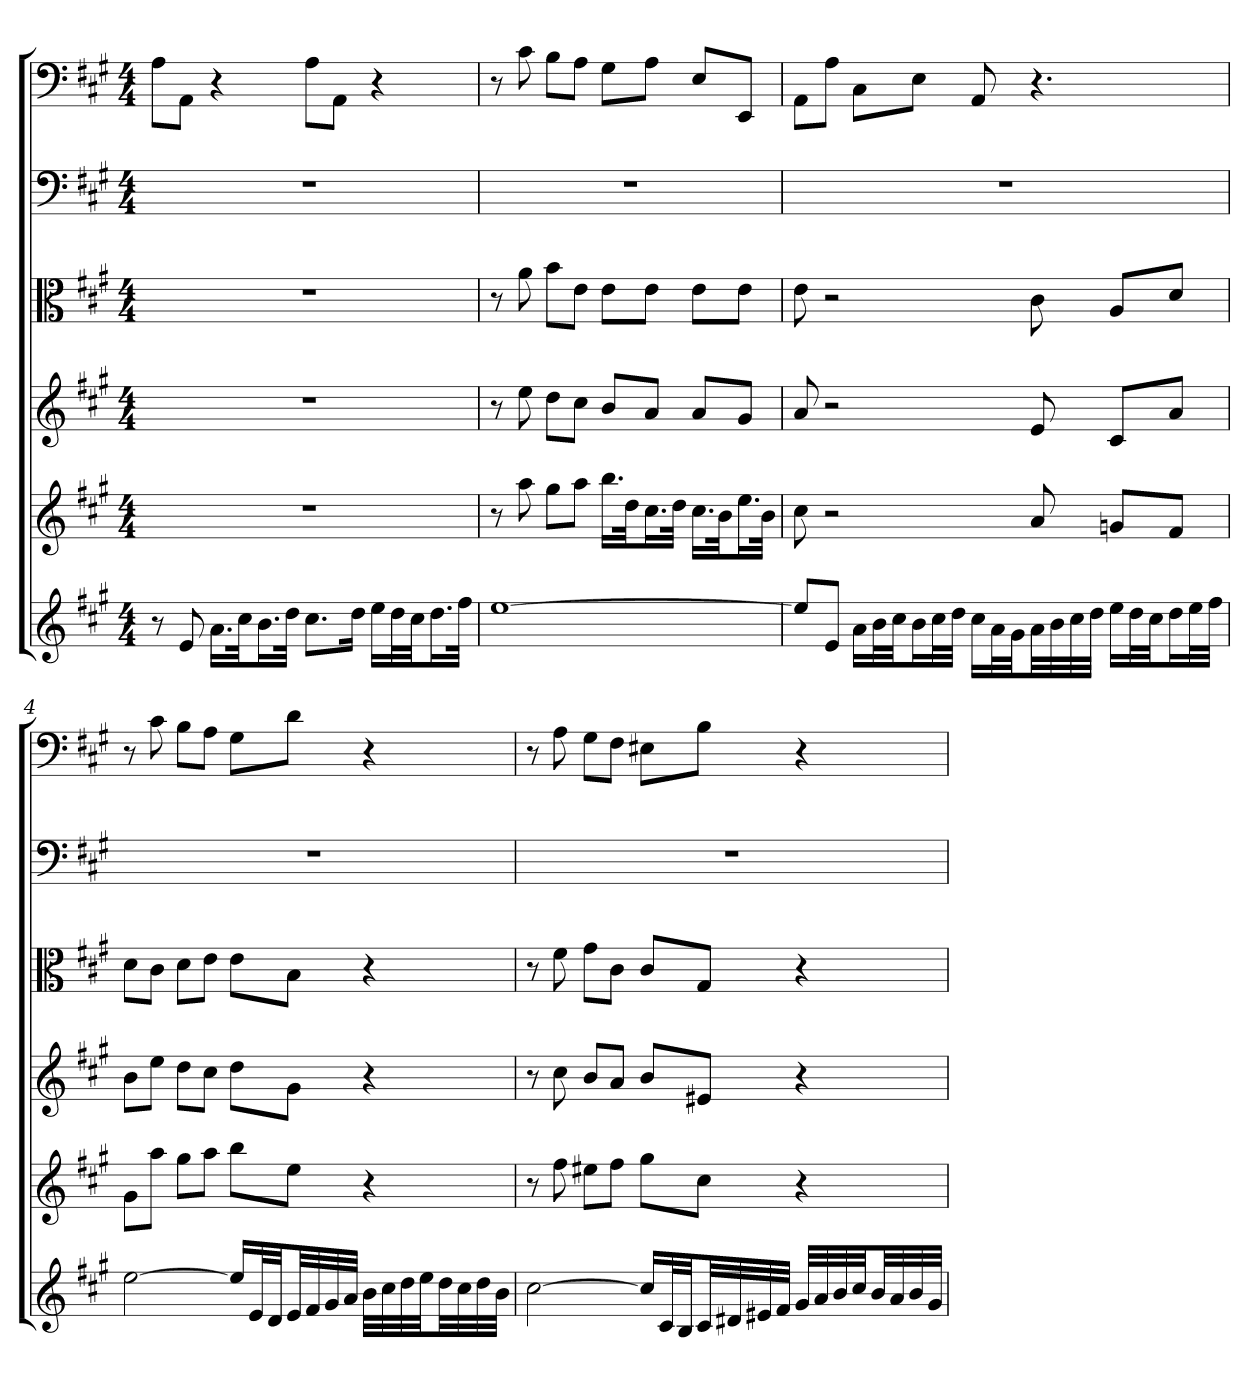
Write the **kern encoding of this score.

**kern	**kern	**kern	**kern	**kern	**kern
*part6	*part5	*part4	*part3	*part2	*part1
*staff6	*staff5	*staff4	*staff3	*staff2	*staff1
*	*	*	*clefC3	*clefF4	*clefF4
*k[f#c#g#]	*k[f#c#g#]	*k[f#c#g#]	*k[f#c#g#]	*k[f#c#g#]	*k[f#c#g#]
*A:	*A:	*A:	*A:	*A:	*A:
*M4/4	*M4/4	*M4/4	*M4/4	*M4/4	*M4/4
=1	=1	=1	=1	=1	=1
8r	1r	1r	1r	1r	8A\L
8e	.	.	.	.	8AA\J
16.aLL	.	.	.	.	4r
32cc#Jk	.	.	.	.	.
16.bL	.	.	.	.	.
32ddJJk	.	.	.	.	.
8.cc#L	.	.	.	.	8A\L
.	.	.	.	.	8AA\J
16ddJk	.	.	.	.	.
16eeLL	.	.	.	.	4r
32ddL	.	.	.	.	.
32cc#JJ	.	.	.	.	.
16.ddL	.	.	.	.	.
32ff#JJk	.	.	.	.	.
=2	=2	=2	=2	=2	=2
[1ee	8r	8r	8r	1r	8r
.	8aa	8ee	8a	.	8c#
.	8gg#L	8ddL	8b\L	.	8B\L
.	8aaJ	8cc#J	8e\J	.	8A\J
.	16.bbLL	8bL	8e\L	.	8G#\L
.	32ddJk	.	.	.	.
.	16.cc#L	8aJ	8e\J	.	8A\J
.	32ddJJk	.	.	.	.
.	16.cc#LL	8aL	8e\L	.	8E/L
.	32bJk	.	.	.	.
.	16.eeL	8g#J	8e\J	.	8EE/J
.	32bJJk	.	.	.	.
=3	=3	=3	=3	=3	=3
8eeL]	8cc#	8a	8e	1r	8AA\L
8eJ	2r	2r	2r	.	8A\J
16aLL	.	.	.	.	8C#\L
32bL	.	.	.	.	.
32cc#JJ	.	.	.	.	.
16bL	.	.	.	.	8E\J
32cc#L	.	.	.	.	.
32ddJJJ	.	.	.	.	.
16cc#LL	.	.	.	.	8AA
32aL	.	.	.	.	.
32g#JJ	.	.	.	.	.
32aLL	8a	8e	8c#	.	4.r
32b	.	.	.	.	.
32cc#	.	.	.	.	.
32ddJJJ	.	.	.	.	.
16eeLL	8gnL	8c#L	8A/L	.	.
32ddL	.	.	.	.	.
32cc#JJ	.	.	.	.	.
16ddL	8f#J	8aJ	8d/J	.	.
32eeL	.	.	.	.	.
32ff#JJJ	.	.	.	.	.
=4	=4	=4	=4	=4	=4
[2ee	8g#L	8bL	8d\L	1r	8r
.	8aaJ	8eeJ	8c#\J	.	8c#
.	8gg#L	8ddL	8d\L	.	8B\L
.	8aaJ	8cc#J	8e\J	.	8A\J
16eeLL]	8bbL	8ddL	8e\L	.	8G#\L
32eL	.	.	.	.	.
32dJJ	.	.	.	.	.
32eLL	8eeJ	8g#J	8B\J	.	8d\J
32f#	.	.	.	.	.
32g#	.	.	.	.	.
32aJJJ	.	.	.	.	.
32bLLL	4r	4r	4r	.	4r
32cc#	.	.	.	.	.
32dd	.	.	.	.	.
32eeJJ	.	.	.	.	.
32ddLL	.	.	.	.	.
32cc#	.	.	.	.	.
32dd	.	.	.	.	.
32bJJJ	.	.	.	.	.
=5	=5	=5	=5	=5	=5
[2cc#	8r	8r	8r	1r	8r
.	8ff#	8cc#	8f#	.	8A
.	8ee#XL	8bL	8g#\L	.	8G#\L
.	8ff#J	8aJ	8c#\J	.	8F#\J
16cc#LL]	8gg#L	8bL	8c#/L	.	8E#X\L
32c#L	.	.	.	.	.
32BJJ	.	.	.	.	.
32c#LL	8cc#J	8e#XJ	8G#/J	.	8B\J
32d#X	.	.	.	.	.
32e#X	.	.	.	.	.
32f#JJJ	.	.	.	.	.
32g#LLL	4r	4r	4r	.	4r
32a	.	.	.	.	.
32b	.	.	.	.	.
32cc#JJ	.	.	.	.	.
32bLL	.	.	.	.	.
32a	.	.	.	.	.
32b	.	.	.	.	.
32g#JJJ	.	.	.	.	.
=	=	=	=	=	=
*-	*-	*-	*-	*-	*-
